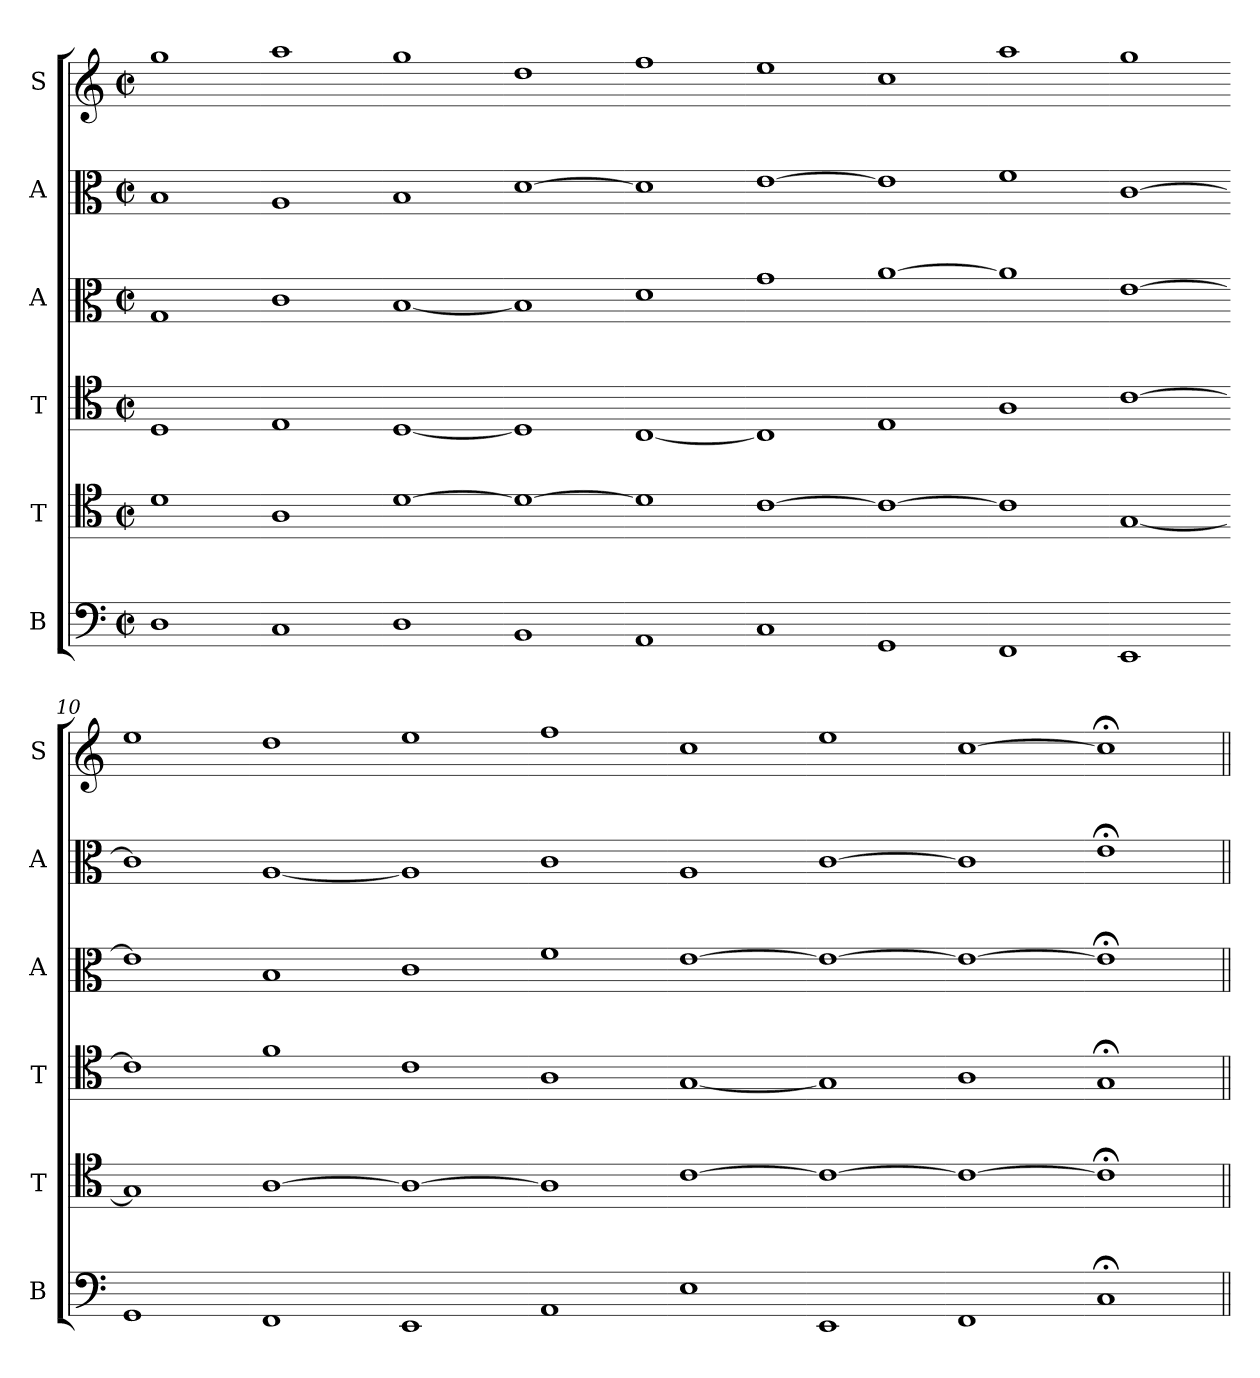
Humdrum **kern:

**kern	**kern	**kern	**kern	**kern	**kern
*part6	*part5	*part4	*part3	*part2	*part1
*staff6	*staff5	*staff4	*staff3	*staff2	*staff1
*I"B	*I"T	*I"T	*I"A	*I"A	*I"S
*I'B	*I'T	*I'T	*I'A	*I'A	*I'S
*clefF4	*clefC4	*clefC4	*clefC3	*clefC3	*clefG2
*k[]	*k[]	*k[]	*k[]	*k[]	*k[]
*M2/2	*M2/2	*M2/2	*M2/2	*M2/2	*M2/2
*met(c|)	*met(c|)	*met(c|)	*met(c|)	*met(c|)	*met(c|)
*MM208	*MM208	*MM208	*MM208	*MM208	*MM208
=1	=1	=1	=1	=1	=1
1D	1d	1D	1G	1B	1gg
=2-	=2-	=2-	=2-	=2-	=2-
1C	1A	1E	1c	1A	1aa
=3-	=3-	=3-	=3-	=3-	=3-
1D	[1d	[1D	[1B	1B	1gg
=4-	=4-	=4-	=4-	=4-	=4-
1BB	1d_	1D]	1B]	[1d	1dd
=5-	=5-	=5-	=5-	=5-	=5-
1AA	1d]	[1C	1d	1d]	1ff
=6-	=6-	=6-	=6-	=6-	=6-
1C	[1c	1C]	1g	[1e	1ee
=7-	=7-	=7-	=7-	=7-	=7-
1GG	1c_	1E	[1a	1e]	1cc
=8-	=8-	=8-	=8-	=8-	=8-
1FF	1c]	1A	1a]	1f	1aa
=9-	=9-	=9-	=9-	=9-	=9-
1EE	[1G	[1c	[1e	[1c	1gg
=10-	=10-	=10-	=10-	=10-	=10-
1GG	1G]	1c]	1e]	1c]	1ee
=11-	=11-	=11-	=11-	=11-	=11-
1FF	[1A	1f	1B	[1A	1dd
=12-	=12-	=12-	=12-	=12-	=12-
1EE	1A_	1c	1c	1A]	1ee
=13-	=13-	=13-	=13-	=13-	=13-
1AA	1A]	1A	1f	1c	1ff
=14-	=14-	=14-	=14-	=14-	=14-
1E	[1c	[1G	[1e	1A	1cc
=15-	=15-	=15-	=15-	=15-	=15-
1EE	1c_	1G]	1e_	[1c	1ee
=16-	=16-	=16-	=16-	=16-	=16-
1FF	1c_	1A	1e_	1c]	[1cc
=17-	=17-	=17-	=17-	=17-	=17-
1C;<	1c;<]	1G;<	1e;<]	1e;	1cc;<]
=||	=||	=||	=||	=||	=||
*-	*-	*-	*-	*-	*-
